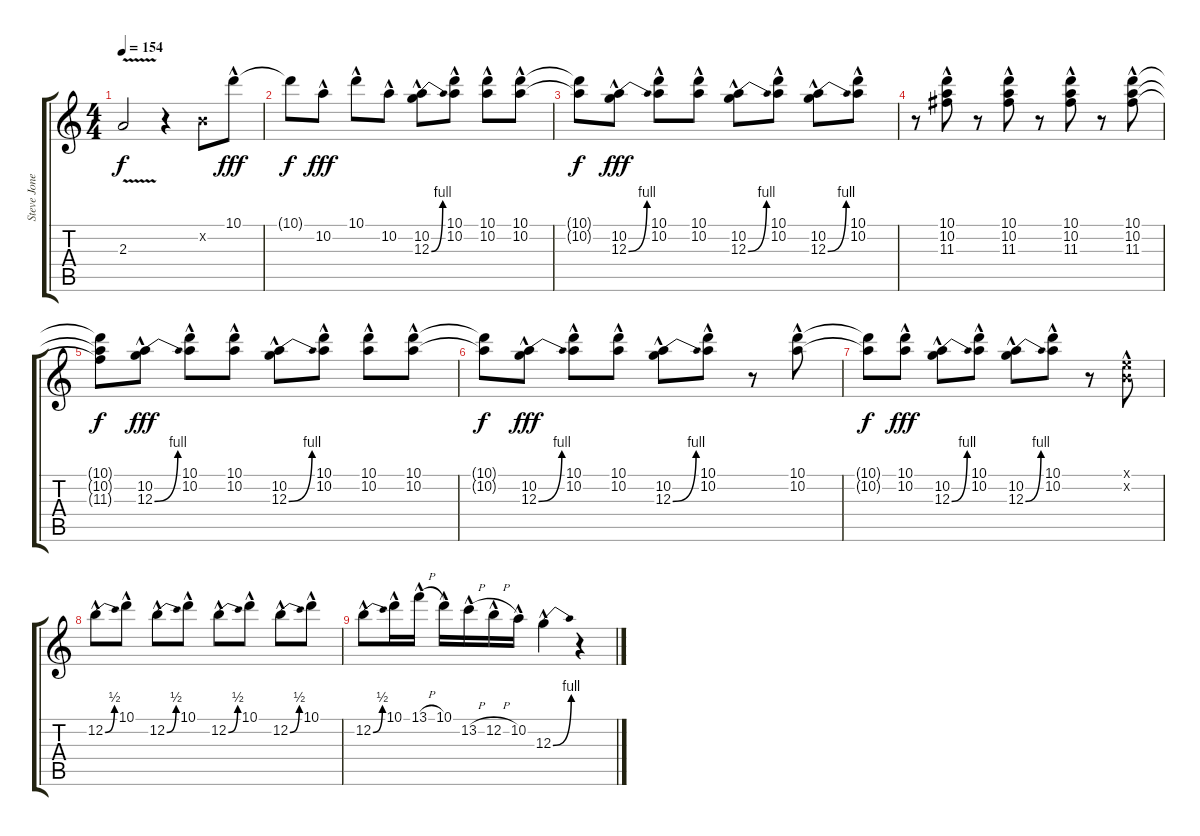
\track ("Steve Jones" "Steve Jone") {instrument overdrivenguitar}
\staff {score tabs}
\tuning (E4 B3 G3 D3 A2 E2) {hide}
\ts (4 4)
\tempo 154
\clef g2
\ks c
2.3{v t}.2{dy f} r.4 0.2{x}.8 10.1{hac}.8{dy fff} |
10.1{t}.8{dy f} 10.2{hac}.8{dy fff} 10.1{hac}.8 10.2{hac}.8 (10.2{hac} 12.3{be (bend 0 0 60 4) hac}).8 (10.1{hac} 10.2{hac}).8 (10.1{hac} 10.2{hac}).8 (10.1{hac} 10.2{hac}).8 |
(10.1{t} 10.2{t}).8{dy f} (10.2{hac} 12.3{be (bend 0 0 60 4) hac}).8{dy fff} (10.1{hac} 10.2{hac}).8 (10.1{hac} 10.2{hac}).8 (10.2{hac} 12.3{be (bend 0 0 60 4) hac}).8 (10.1{hac} 10.2{hac}).8 (10.2{hac} 12.3{be (bend 0 0 60 4) hac}).8 (10.1{hac} 10.2{hac}).8 |
r.8 (10.1{hac} 10.2{hac} 11.3{hac}).8 r.8 (10.1{hac} 10.2{hac} 11.3{hac}).8 r.8 (10.1{hac} 10.2{hac} 11.3{hac}).8 r.8 (10.1{hac} 10.2{hac} 11.3{hac}).8 |
(10.1{t} 10.2{t} 11.3{t}).8{dy f} (10.2{hac} 12.3{be (bend 0 0 60 4) hac}).8{dy fff} (10.1{hac} 10.2{hac}).8 (10.1{hac} 10.2{hac}).8 (10.2{hac} 12.3{be (bend 0 0 60 4) hac}).8 (10.1{hac} 10.2{hac}).8 (10.1{hac} 10.2{hac}).8 (10.1{hac} 10.2{hac}).8 |
(10.1{t} 10.2{t}).8{dy f} (10.2{hac} 12.3{be (bend 0 0 60 4) hac}).8{dy fff} (10.1{hac} 10.2{hac}).8 (10.1{hac} 10.2{hac}).8 (10.2{hac} 12.3{be (bend 0 0 60 4) hac}).8 (10.1{hac} 10.2{hac}).8 r.8 (10.1{hac} 10.2{hac}).8 |
(10.1{t} 10.2{t}).8{dy f} (10.1{hac} 10.2{hac}).8{dy fff} (10.2{hac} 12.3{be (bend 0 0 60 4) hac}).8 (10.1{hac} 10.2{hac}).8 (10.2{hac} 12.3{be (bend 0 0 60 4) hac}).8 (10.1{hac} 10.2{hac}).8 r.8 (0.1{hac x} 0.2{hac x}).8 |
12.2{be (bend 0 0 60 2) hac}.8 10.1{hac}.8 12.2{be (bend 0 0 60 2) hac}.8 10.1{hac}.8 12.2{be (bend 0 0 60 2) hac}.8 10.1{hac}.8 12.2{be (bend 0 0 60 2) hac}.8 10.1{hac}.8 |
12.2{be (bend 0 0 60 2) hac}.8 10.1{hac}.16 13.1{h hac}.16 10.1{hac}.16 13.2{h hac}.16 12.2{h hac}.16 10.2{hac}.16 12.3{be (bend 0 0 60 4) hac}.4 r.4
